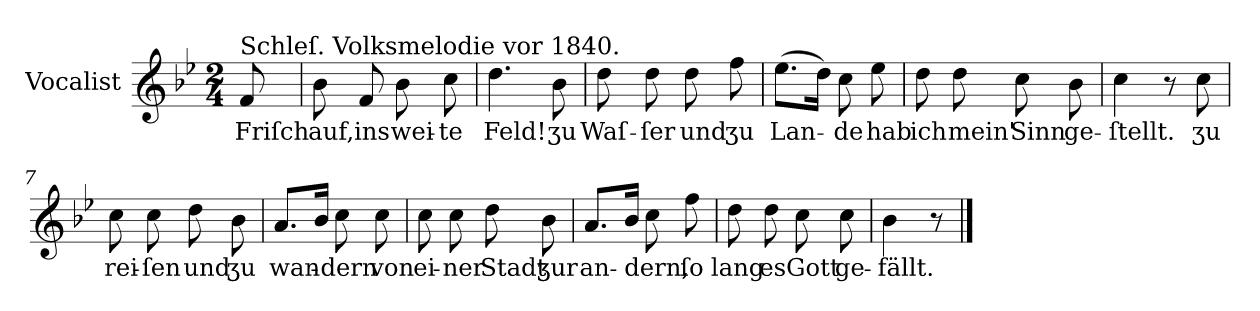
**kern	**text
*part1	*part1
*staff1	*staff1
*I"Vocalist	*
*k[b-e-]	*
*B-:	*
*M2/4	*
=	=
!LO:TX:a:t=Schleſ. Volksmelodie vor 1840.	!
8f	Friſch
=1	=1
8b-	auf,
8f	ins
8b-	wei-
8cc	-te
=2	=2
4.dd	Feld!
8b-	ʒu
=3	=3
8dd	Waſ-
8dd	-ſer
8dd	und
8ff	ʒu
=4	=4
(8.ee-L	Lan-
16ddJk)	.
8cc	-de
8ee-	hab
=5	=5
8dd	ich
8dd	mein'
8cc	Sinn
8b-	ge-
=6	=6
4cc	-ſtellt.
8r	.
8cc	ʒu
=7	=7
8cc	rei-
8cc	-ſen
8dd	und
8b-	ʒu
=8	=8
8.aL	wan-
16b-Jk	.
8cc	-dern
8cc	von
=9	=9
8cc	ei-
8cc	-ner
8dd	Stadt
8b-	ʒur
=10	=10
8.aL	an-
16b-Jk	.
8cc	-dern,
8ff	ſo
=11	=11
8dd	lang
8dd	es
8cc	Gott
8cc	ge-
=12	=12
4b-	-fällt.
8r	.
==	==
*-	*-
